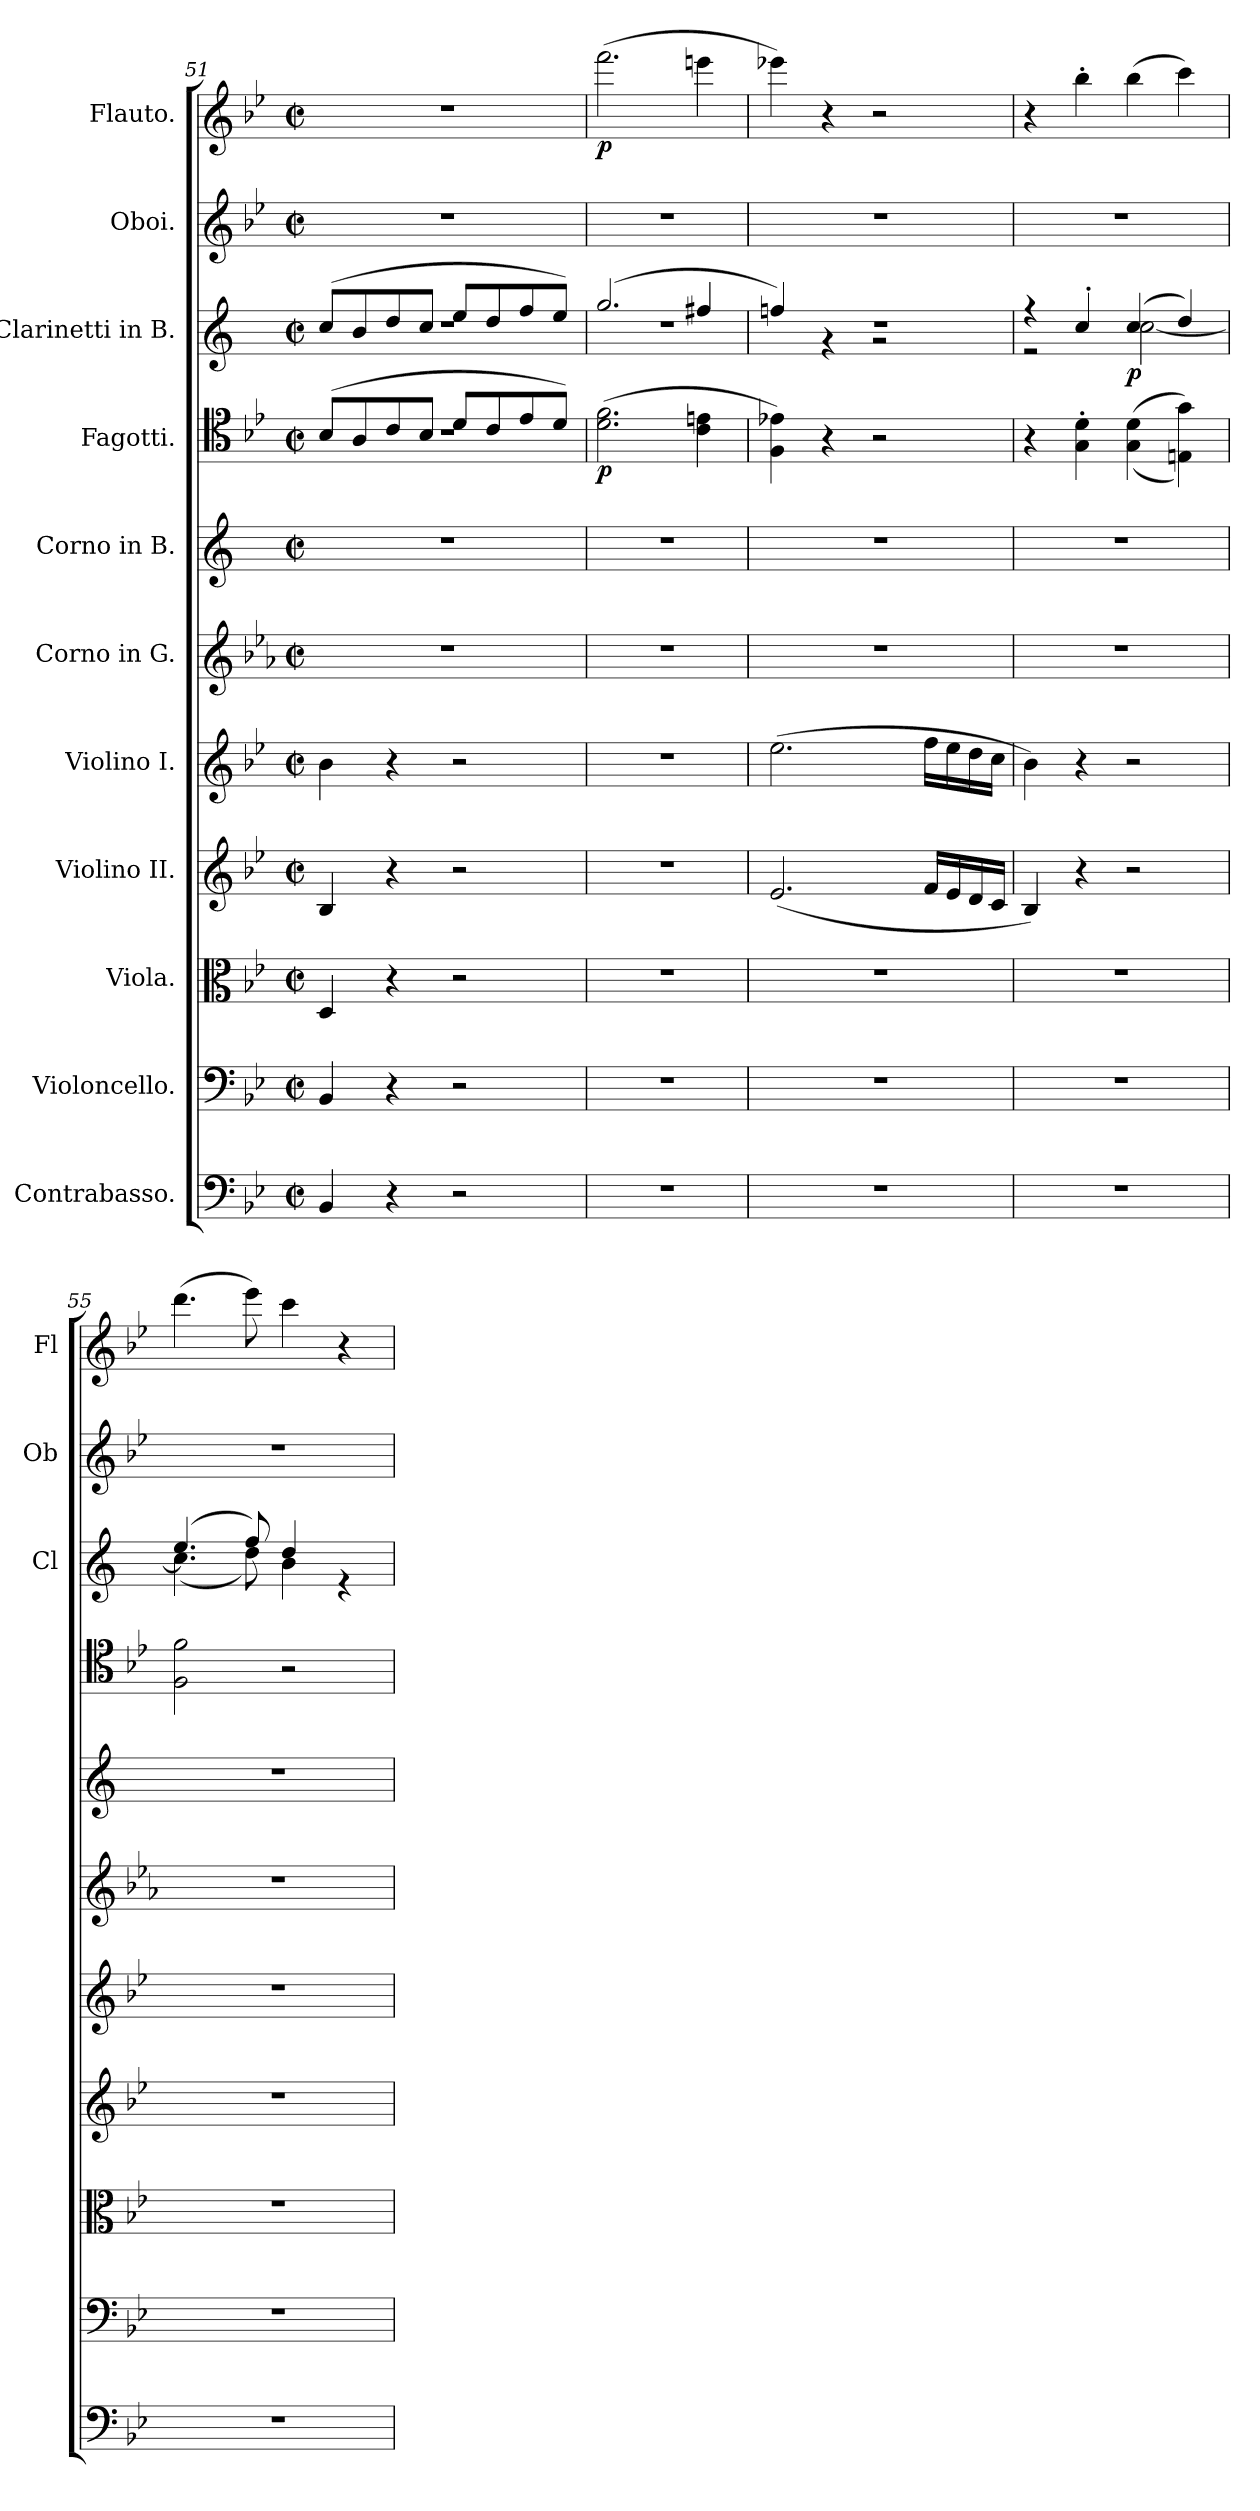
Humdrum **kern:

**kern	**kern	**kern	**kern	**kern	**kern	**kern	**kern	**dynam	**kern	**dynam	**kern	**kern	**dynam
*part11	*part10	*part9	*part8	*part7	*part6	*part5	*part4	*part4	*part3	*part3	*part2	*part1	*part1
*staff11	*staff10	*staff9	*staff8	*staff7	*staff6	*staff5	*staff4	*staff4	*staff3	*staff3	*staff2	*staff1	*staff1
*I"Contrabasso.	*I"Violoncello.	*I"Viola.	*I"Violino II.	*I"Violino I.	*I"Corno in G.	*I"Corno in B.	*I"Fagotti.	*	*I"Clarinetti in B.	*	*I"Oboi.	*I"Flauto.	*
*	*	*	*	*	*	*	*	*	*I'Cl	*	*I'Ob	*I'Fl	*
*clefF4	*clefF4	*clefC3	*clefG2	*clefG2	*clefG2	*clefG2	*clefC4	*	*clefG2	*	*clefG2	*clefG2	*
*ITrd7c12	*	*	*	*	*ITrd3c5	*ITrd1c2	*	*	*ITrd1c2	*	*	*	*
*k[b-e-]	*k[b-e-]	*k[b-e-]	*k[b-e-]	*k[b-e-]	*k[b-e-]	*k[b-e-]	*k[b-e-]	*	*k[b-e-]	*	*k[b-e-]	*k[b-e-]	*
*M2/2	*M2/2	*M2/2	*M2/2	*M2/2	*M2/2	*M2/2	*M2/2	*	*M2/2	*	*M2/2	*M2/2	*
*met(c|)	*met(c|)	*met(c|)	*met(c|)	*met(c|)	*met(c|)	*met(c|)	*met(c|)	*	*met(c|)	*	*met(c|)	*met(c|)	*
=51	=51	=51	=51	=51	=51	=51	=51	=51	=51	=51	=51	=51	=51
*	*	*	*	*	*	*	*^	*	*^	*	*	*	*
4BBB-/	4BB-/	4D/	4B-/	4b-\	1r	1r	(>8B-/L	1rc	.	(>8b-/L	1rdd	.	1r	1r	.
.	.	.	.	.	.	.	8A/	.	.	8a/	.	.	.	.	.
4r	4r	4r	4r	4r	.	.	8c/	.	.	8cc/	.	.	.	.	.
.	.	.	.	.	.	.	8B-/J	.	.	8b-/J	.	.	.	.	.
2r	2r	2r	2r	2r	.	.	8d/L	.	.	8dd/L	.	.	.	.	.
.	.	.	.	.	.	.	8c/	.	.	8cc/	.	.	.	.	.
.	.	.	.	.	.	.	8e-/	.	.	8ee-/	.	.	.	.	.
.	.	.	.	.	.	.	8d/J)	.	.	8dd/J)	.	.	.	.	.
*	*	*	*	*	*	*	*v	*v	*	*	*	*	*	*	*
!!LO:PB:g=z
=52	=52	=52	=52	=52	=52	=52	=52	=52	=52	=52	=52	=52	=52	=52
!	!	!	!	!	!	!	!	!LO:DY:b	!	!	!	!	!	!LO:DY:b
1r	1r	1r	1r	1r	1r	1r	(>2.d\ 2.f\	p	(>2.ff/	1rdd	.	1r	(>2.fff\	p
.	.	.	.	.	.	.	4c\ 4en\	.	4een/	.	.	.	4eeen\	.
=53	=53	=53	=53	=53	=53	=53	=53	=53	=53	=53	=53	=53	=53	=53
1r	1r	1r	(<2.e-/	(>2.ee-\	1r	1r	4F\ 4e-X\)	.	4ee-X/)	1rdd	.	1r	4eee-X\)	.
.	.	.	.	.	.	.	4r	.	4rg	.	.	.	4r	.
.	.	.	.	.	.	.	2r	.	2rg	.	.	.	2r	.
.	.	.	16f/LL	16ff\LL	.	.	.	.	.	.	.	.	.	.
.	.	.	16e-/	16ee-\	.	.	.	.	.	.	.	.	.	.
.	.	.	16d/	16dd\	.	.	.	.	.	.	.	.	.	.
.	.	.	16c/JJ	16cc\JJ	.	.	.	.	.	.	.	.	.	.
=54	=54	=54	=54	=54	=54	=54	=54	=54	=54	=54	=54	=54	=54	=54
1r	1r	1r	4B-/)	4b-\)	1r	1r	4r	.	4r	2r	.	1r	4r	.
.	.	.	4r	4r	.	.	4G\' 4d\'	.	4b-'/	.	.	.	4bb-'\	.
!	!	!	!	!	!	!	!	!	!	!	!LO:DY:b	!	!	!
.	.	.	2r	2r	.	.	(<(>4G\ 4d\	.	(>4b-/	[2b-\	p	.	(>4bb-\	.
.	.	.	.	.	.	.	4En\ 4g\))	.	4cc/)	.	.	.	4ccc\)	.
=55	=55	=55	=55	=55	=55	=55	=55	=55	=55	=55	=55	=55	=55	=55
1r	1r	1r	1r	1r	1r	1r	2F\ 2f\	.	(>4.dd/	(<4.b-\]	.	1r	(>4.ddd\	.
.	.	.	.	.	.	.	.	.	8ee-/)	8cc\)	.	.	8eee-\)	.
.	.	.	.	.	.	.	2r	.	4cc/	4a\	.	.	4ccc\	.
.	.	.	.	.	.	.	.	.	4re	4ryy	.	.	4r	.
*	*	*	*	*	*	*	*	*	*v	*v	*	*	*	*
=	=	=	=	=	=	=	=	=	=	=	=	=	=
*-	*-	*-	*-	*-	*-	*-	*-	*-	*-	*-	*-	*-	*-
